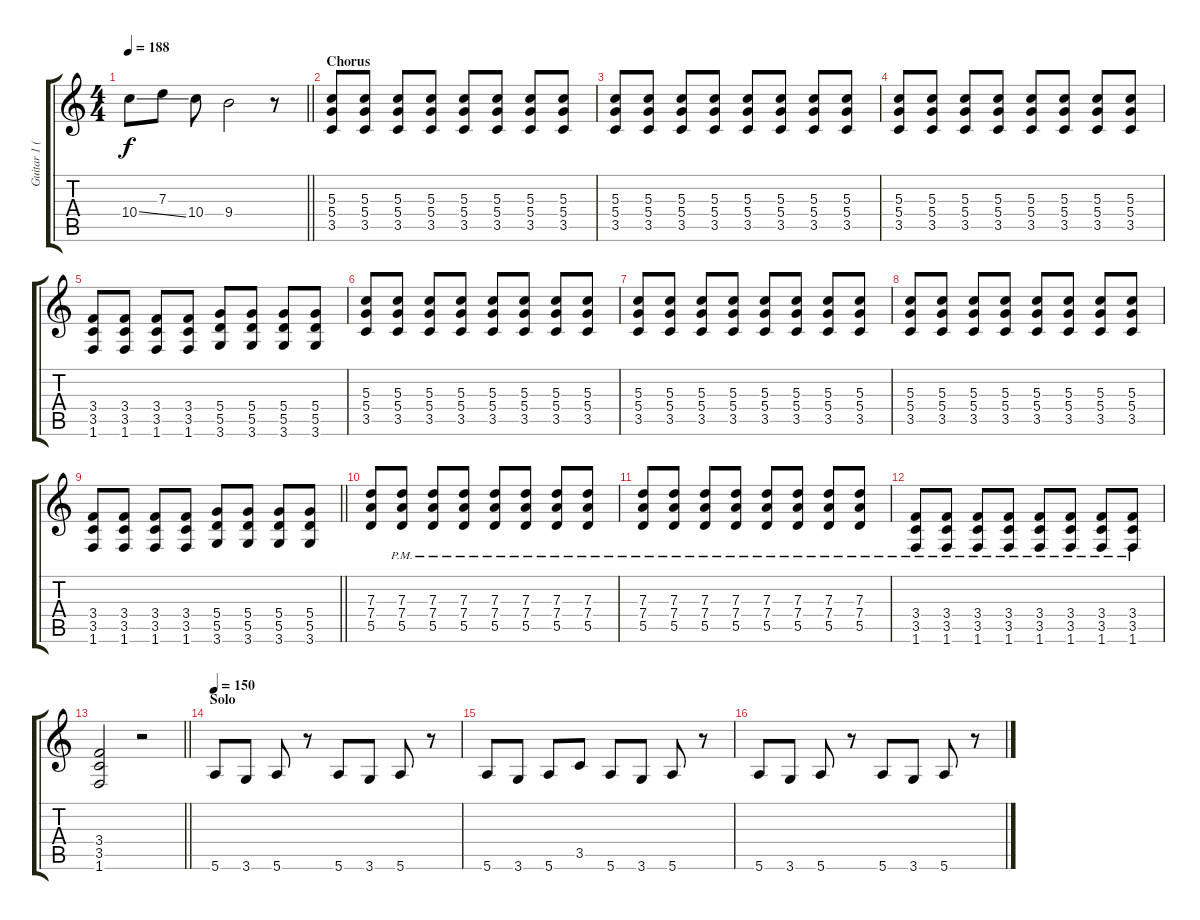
\track ("Guitar 1 (Dori)" "Guitar 1 (") {mute instrument overdrivenguitar}
\staff {score tabs}
\tuning (E4 B3 G3 D3 A2 E2) {hide}
\ts (4 4)
\tempo 188
\clef g2
\barLineRight lightlight
\ks c
10.4{ss}.8{dy f} 7.3.8 10.4.8 9.4.2 r.8 |
\section ("" "Chorus")
(5.3 5.4 3.5).8 (5.3 5.4 3.5).8 (5.3 5.4 3.5).8 (5.3 5.4 3.5).8 (5.3 5.4 3.5).8 (5.3 5.4 3.5).8 (5.3 5.4 3.5).8 (5.3 5.4 3.5).8 |
(5.3 5.4 3.5).8 (5.3 5.4 3.5).8 (5.3 5.4 3.5).8 (5.3 5.4 3.5).8 (5.3 5.4 3.5).8 (5.3 5.4 3.5).8 (5.3 5.4 3.5).8 (5.3 5.4 3.5).8 |
(5.3 5.4 3.5).8 (5.3 5.4 3.5).8 (5.3 5.4 3.5).8 (5.3 5.4 3.5).8 (5.3 5.4 3.5).8 (5.3 5.4 3.5).8 (5.3 5.4 3.5).8 (5.3 5.4 3.5).8 |
(3.4 3.5 1.6).8 (3.4 3.5 1.6).8 (3.4 3.5 1.6).8 (3.4 3.5 1.6).8 (5.4 5.5 3.6).8 (5.4 5.5 3.6).8 (5.4 5.5 3.6).8 (5.4 5.5 3.6).8 |
(5.3 5.4 3.5).8 (5.3 5.4 3.5).8 (5.3 5.4 3.5).8 (5.3 5.4 3.5).8 (5.3 5.4 3.5).8 (5.3 5.4 3.5).8 (5.3 5.4 3.5).8 (5.3 5.4 3.5).8 |
(5.3 5.4 3.5).8 (5.3 5.4 3.5).8 (5.3 5.4 3.5).8 (5.3 5.4 3.5).8 (5.3 5.4 3.5).8 (5.3 5.4 3.5).8 (5.3 5.4 3.5).8 (5.3 5.4 3.5).8 |
(5.3 5.4 3.5).8 (5.3 5.4 3.5).8 (5.3 5.4 3.5).8 (5.3 5.4 3.5).8 (5.3 5.4 3.5).8 (5.3 5.4 3.5).8 (5.3 5.4 3.5).8 (5.3 5.4 3.5).8 |
\barLineRight lightlight
(3.4 3.5 1.6).8 (3.4 3.5 1.6).8 (3.4 3.5 1.6).8 (3.4 3.5 1.6).8 (5.4 5.5 3.6).8 (5.4 5.5 3.6).8 (5.4 5.5 3.6).8 (5.4 5.5 3.6).8 |
(7.3 7.4 5.5).8 (7.3{pm} 7.4{pm} 5.5{pm}).8 (7.3{pm} 7.4{pm} 5.5{pm}).8 (7.3{pm} 7.4{pm} 5.5{pm}).8 (7.3{pm} 7.4{pm} 5.5{pm}).8 (7.3{pm} 7.4{pm} 5.5{pm}).8 (7.3{pm} 7.4{pm} 5.5{pm}).8 (7.3{pm} 7.4{pm} 5.5{pm}).8 |
(7.3{pm} 7.4{pm} 5.5{pm}).8 (7.3{pm} 7.4{pm} 5.5{pm}).8 (7.3{pm} 7.4{pm} 5.5{pm}).8 (7.3{pm} 7.4{pm} 5.5{pm}).8 (7.3{pm} 7.4{pm} 5.5{pm}).8 (7.3{pm} 7.4{pm} 5.5{pm}).8 (7.3{pm} 7.4{pm} 5.5{pm}).8 (7.3{pm} 7.4{pm} 5.5{pm}).8 |
(3.4{pm} 3.5{pm} 1.6{pm}).8 (3.4{pm} 3.5{pm} 1.6{pm}).8 (3.4{pm} 3.5{pm} 1.6{pm}).8 (3.4{pm} 3.5{pm} 1.6{pm}).8 (3.4{pm} 3.5{pm} 1.6{pm}).8 (3.4{pm} 3.5{pm} 1.6{pm}).8 (3.4{pm} 3.5{pm} 1.6{pm}).8 (3.4{pm} 3.5{pm} 1.6{pm}).8 |
\barLineRight lightlight
(3.4 3.5 1.6).2 r.2 |
\section ("" "Solo")
\tempo 150
5.6.8 3.6.8 5.6.8 r.8 5.6.8 3.6.8 5.6.8 r.8 |
5.6.8 3.6.8 5.6.8 3.5.8 5.6.8 3.6.8 5.6.8 r.8 |
5.6.8 3.6.8 5.6.8 r.8 5.6.8 3.6.8 5.6.8 r.8
